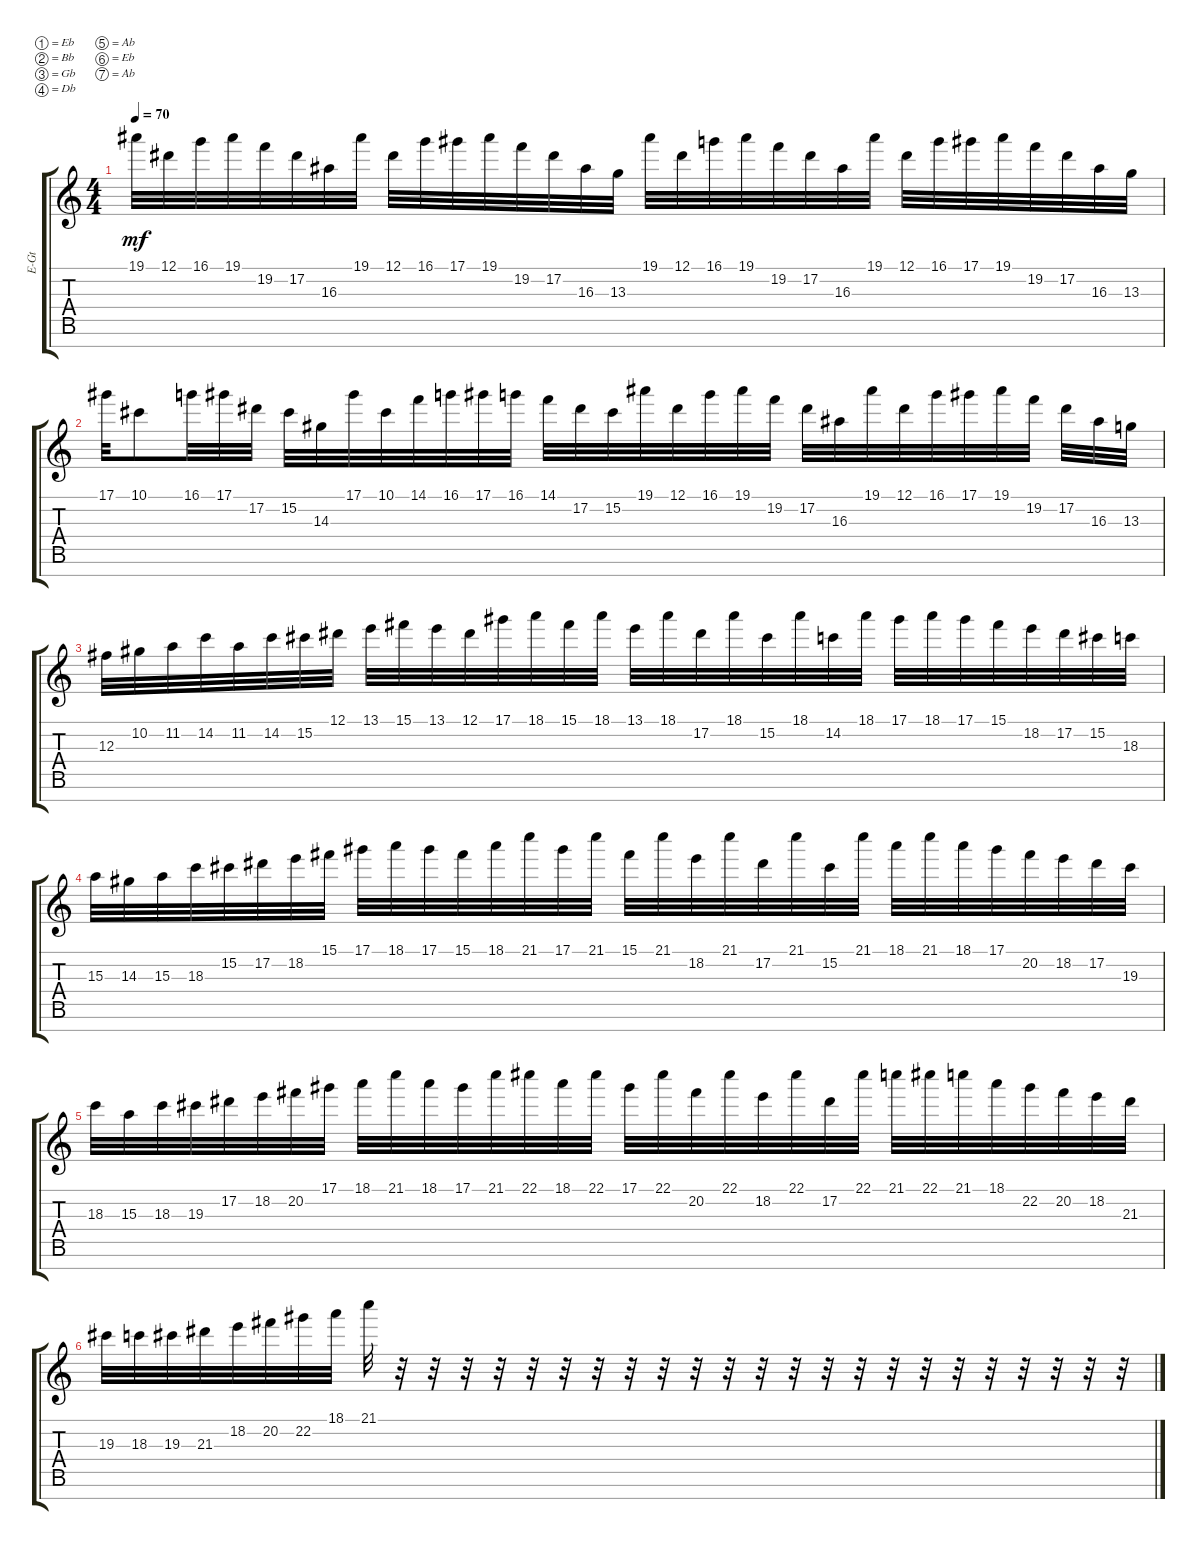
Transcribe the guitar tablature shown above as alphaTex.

\defaultSystemsLayout 4
\bracketExtendMode groupsimilarinstruments
\otherSystemsTrackNameOrientation horizontal
\track ("Electric Guitar" "E-Gt") {instrument overdrivenguitar}
\staff {score tabs}
\tuning (Eb4 Bb3 Gb3 Db3 Ab2 Eb2 Ab1)
\ts (4 4)
\tempo 70
\clef g2
\ks c
19.1{acc #}.32{dy mf instrument overdrivenguitar beam Down} 12.1{acc #}.32{beam Down} 16.1.32{beam Down} 19.1{acc #}.32{beam Down} 19.2.32{beam Down} 17.2{acc #}.32{beam Down} 16.3{acc #}.32{beam Down} 19.1{acc #}.32{beam Down} 12.1{acc #}.32{beam Down} 16.1.32{beam Down} 17.1{acc #}.32{beam Down} 19.1{acc #}.32{beam Down} 19.2.32{beam Down} 17.2{acc #}.32{beam Down} 16.3{acc #}.32{beam Down} 13.3.32{beam Down} 19.1{acc #}.32{beam Down} 12.1{acc #}.32{beam Down} 16.1.32{beam Down} 19.1{acc #}.32{beam Down} 19.2.32{beam Down} 17.2{acc #}.32{beam Down} 16.3{acc #}.32{beam Down} 19.1{acc #}.32{beam Down} 12.1{acc #}.32{beam Down} 16.1.32{beam Down} 17.1{acc #}.32{beam Down} 19.1{acc #}.32{beam Down} 19.2.32{beam Down} 17.2{acc #}.32{beam Down} 16.3{acc #}.32{beam Down} 13.3.32{beam Down} |
17.1{acc #}.32{beam Down} 10.1{acc #}.8{beam Down} 16.1.32{beam Down} 17.1{acc #}.32{beam Down} 17.2{acc #}.32{beam Down} 15.2{acc #}.32{beam Down} 14.3{acc #}.32{beam Down} 17.1{acc #}.32{beam Down} 10.1{acc #}.32{beam Down} 14.1.32{beam Down} 16.1.32{beam Down} 17.1{acc #}.32{beam Down} 16.1.32{beam Down} 14.1.32{beam Down} 17.2{acc #}.32{beam Down} 15.2{acc #}.32{beam Down} 19.1{acc #}.32{beam Down} 12.1{acc #}.32{beam Down} 16.1.32{beam Down} 19.1{acc #}.32{beam Down} 19.2.32{beam Down} 17.2{acc #}.32{beam Down} 16.3{acc #}.32{beam Down} 19.1{acc #}.32{beam Down} 12.1{acc #}.32{beam Down} 16.1.32{beam Down} 17.1{acc #}.32{beam Down} 19.1{acc #}.32{beam Down} 19.2.32{beam Down} 17.2{acc #}.32{beam Down} 16.3{acc #}.32{beam Down} 13.3.32{beam Down} |
12.3{acc #}.32{beam Down} 10.2{acc #}.32{beam Down} 11.2.32{beam Down} 14.2.32{beam Down} 11.2.32{beam Down} 14.2.32{beam Down} 15.2{acc #}.32{beam Down} 12.1{acc #}.32{beam Down} 13.1.32{beam Down} 15.1{acc #}.32{beam Down} 13.1.32{beam Down} 12.1{acc #}.32{beam Down} 17.1{acc #}.32{beam Down} 18.1.32{beam Down} 15.1{acc #}.32{beam Down} 18.1.32{beam Down} 13.1.32{beam Down} 18.1.32{beam Down} 17.2{acc #}.32{beam Down} 18.1.32{beam Down} 15.2{acc #}.32{beam Down} 18.1.32{beam Down} 14.2.32{beam Down} 18.1.32{beam Down} 17.1{acc #}.32{beam Down} 18.1.32{beam Down} 17.1{acc #}.32{beam Down} 15.1{acc #}.32{beam Down} 18.2.32{beam Down} 17.2{acc #}.32{beam Down} 15.2{acc #}.32{beam Down} 18.3.32{beam Down} |
15.3.32{beam Down} 14.3{acc #}.32{beam Down} 15.3.32{beam Down} 18.3.32{beam Down} 15.2{acc #}.32{beam Down} 17.2{acc #}.32{beam Down} 18.2.32{beam Down} 15.1{acc #}.32{beam Down} 17.1{acc #}.32{beam Down} 18.1.32{beam Down} 17.1{acc #}.32{beam Down} 15.1{acc #}.32{beam Down} 18.1.32{beam Down} 21.1.32{beam Down} 17.1{acc #}.32{beam Down} 21.1.32{beam Down} 15.1{acc #}.32{beam Down} 21.1.32{beam Down} 18.2.32{beam Down} 21.1.32{beam Down} 17.2{acc #}.32{beam Down} 21.1.32{beam Down} 15.2{acc #}.32{beam Down} 21.1.32{beam Down} 18.1.32{beam Down} 21.1.32{beam Down} 18.1.32{beam Down} 17.1{acc #}.32{beam Down} 20.2{acc #}.32{beam Down} 18.2.32{beam Down} 17.2{acc #}.32{beam Down} 19.3{acc #}.32{beam Down} |
18.3.32{beam Down} 15.3.32{beam Down} 18.3.32{beam Down} 19.3{acc #}.32{beam Down} 17.2{acc #}.32{beam Down} 18.2.32{beam Down} 20.2{acc #}.32{beam Down} 17.1{acc #}.32{beam Down} 18.1.32{beam Down} 21.1.32{beam Down} 18.1.32{beam Down} 17.1{acc #}.32{beam Down} 21.1.32{beam Down} 22.1{acc #}.32{beam Down} 18.1.32{beam Down} 22.1{acc #}.32{beam Down} 17.1{acc #}.32{beam Down} 22.1{acc #}.32{beam Down} 20.2{acc #}.32{beam Down} 22.1{acc #}.32{beam Down} 18.2.32{beam Down} 22.1{acc #}.32{beam Down} 17.2{acc #}.32{beam Down} 22.1{acc #}.32{beam Down} 21.1.32{beam Down} 22.1{acc #}.32{beam Down} 21.1.32{beam Down} 18.1.32{beam Down} 22.2{acc #}.32{beam Down} 20.2{acc #}.32{beam Down} 18.2.32{beam Down} 21.3{acc #}.32{beam Down} |
19.3{acc #}.32{beam Down} 18.3.32{beam Down} 19.3{acc #}.32{beam Down} 21.3{acc #}.32{beam Down} 18.2.32{beam Down} 20.2{acc #}.32{beam Down} 22.2{acc #}.32{beam Down} 18.1.32{beam Down} 21.1.32{beam Down} r.32{beam Down} r.32{beam Down} r.32{beam Down} r.32{beam Down} r.32{beam Down} r.32{beam Down} r.32{beam Down} r.32{beam Down} r.32{beam Down} r.32{beam Down} r.32{beam Down} r.32{beam Down} r.32{beam Down} r.32{beam Down} r.32{beam Down} r.32{beam Down} r.32{beam Down} r.32{beam Down} r.32{beam Down} r.32{beam Down} r.32{beam Down} r.32{beam Down} r.32{beam Down}
